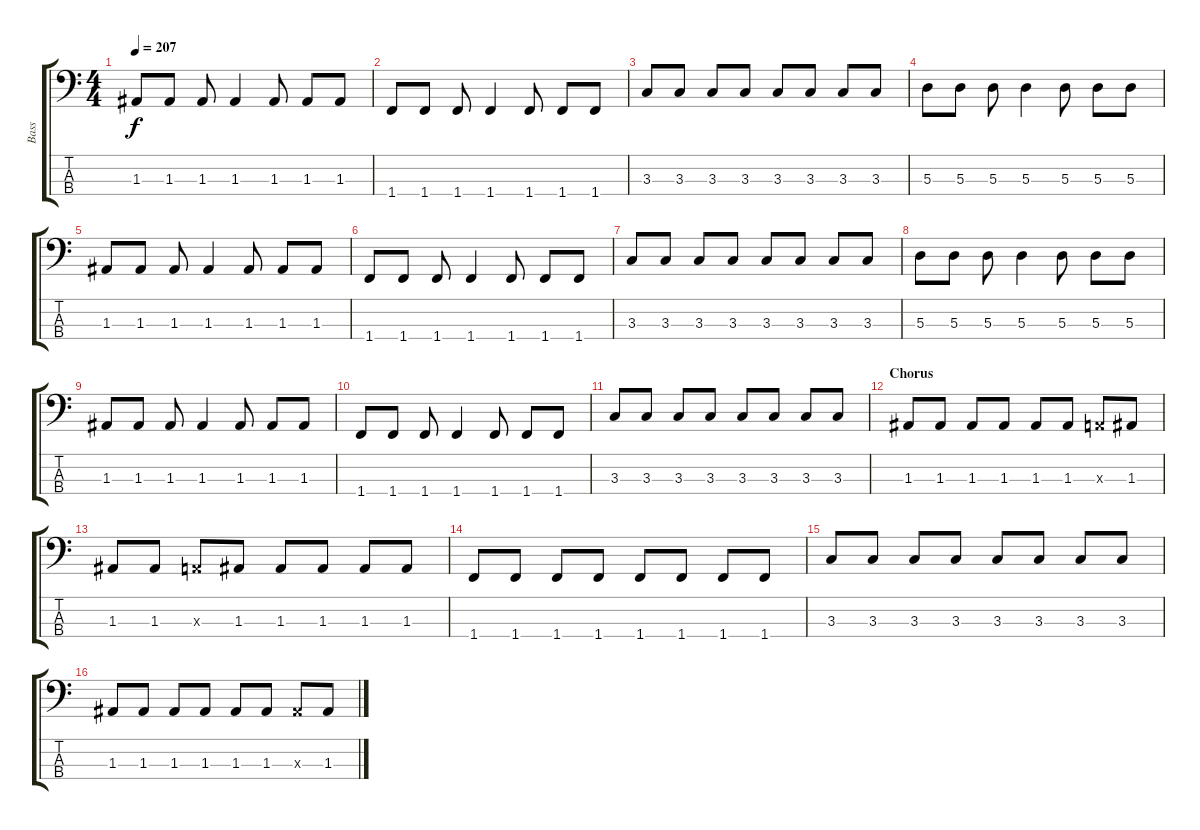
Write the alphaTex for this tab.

\track ("Bass" "Bass") {instrument electricbasspick}
\staff {score tabs}
\tuning (G2 D2 A1 E1) {hide}
\ts (4 4)
\tempo 207
\clef f4
\ks c
1.3.8{dy f} 1.3.8 1.3.8 1.3.4 1.3.8 1.3.8 1.3.8 |
1.4.8 1.4.8 1.4.8 1.4.4 1.4.8 1.4.8 1.4.8 |
3.3.8 3.3.8 3.3.8 3.3.8 3.3.8 3.3.8 3.3.8 3.3.8 |
5.3.8 5.3.8 5.3.8 5.3.4 5.3.8 5.3.8 5.3.8 |
1.3.8 1.3.8 1.3.8 1.3.4 1.3.8 1.3.8 1.3.8 |
1.4.8 1.4.8 1.4.8 1.4.4 1.4.8 1.4.8 1.4.8 |
3.3.8 3.3.8 3.3.8 3.3.8 3.3.8 3.3.8 3.3.8 3.3.8 |
5.3.8 5.3.8 5.3.8 5.3.4 5.3.8 5.3.8 5.3.8 |
1.3.8 1.3.8 1.3.8 1.3.4 1.3.8 1.3.8 1.3.8 |
1.4.8 1.4.8 1.4.8 1.4.4 1.4.8 1.4.8 1.4.8 |
3.3.8 3.3.8 3.3.8 3.3.8 3.3.8 3.3.8 3.3.8 3.3.8 |
\section ("" "Chorus")
1.3.8 1.3.8 1.3.8 1.3.8 1.3.8 1.3.8 0.3{x}.8 1.3.8 |
1.3.8 1.3.8 0.3{x}.8 1.3.8 1.3.8 1.3.8 1.3.8 1.3.8 |
1.4.8 1.4.8 1.4.8 1.4.8 1.4.8 1.4.8 1.4.8 1.4.8 |
3.3.8 3.3.8 3.3.8 3.3.8 3.3.8 3.3.8 3.3.8 3.3.8 |
1.3.8 1.3.8 1.3.8 1.3.8 1.3.8 1.3.8 1.3{x}.8 1.3.8
